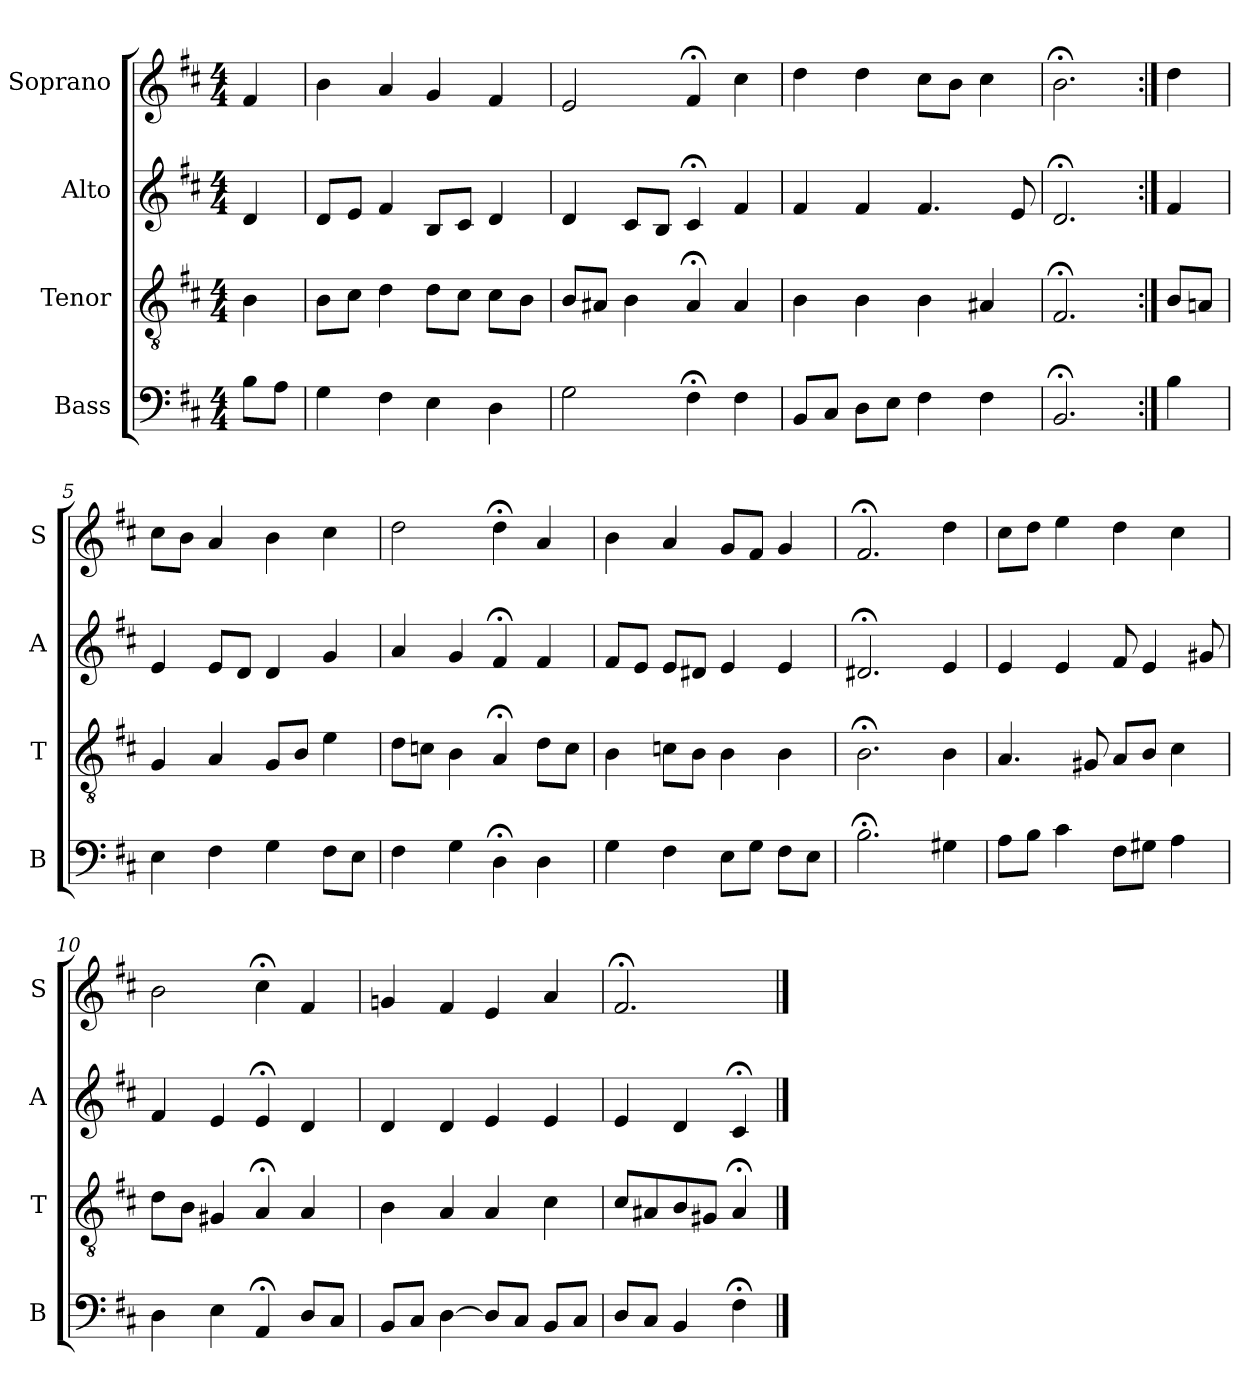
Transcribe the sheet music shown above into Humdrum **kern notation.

**kern	**kern	**kern	**kern
*part4	*part3	*part2	*part1
*staff4	*staff3	*staff2	*staff1
*I"Bass	*I"Tenor	*I"Alto	*I"Soprano
*I'B	*I'T	*I'A	*I'S
*clefF4	*clefGv2	*clefG2	*clefG2
*k[f#c#]	*k[f#c#]	*k[f#c#]	*k[f#c#]
*b:	*b:	*b:	*b:
*M4/4	*M4/4	*M4/4	*M4/4
*MM100	*MM100	*MM100	*MM100
=	=	=	=
8BL	4B	4d	4f#
8AJ	.	.	.
=1	=1	=1	=1
4G	8BL	8dL	4b
.	8c#J	8eJ	.
4F#	4d	4f#	4a
4E	8dL	8BL	4g
.	8c#J	8c#J	.
4D	8c#L	4d	4f#
.	8BJ	.	.
=2	=2	=2	=2
2G	8BL	4d	2e
.	8A#XJ	.	.
.	4B	8c#L	.
.	.	8BJ	.
4F#;<	4A#;<	4c#;<	4f#;<
4F#	4A#	4f#	4cc#
=3	=3	=3	=3
8BBL	4B	4f#	4dd
8C#J	.	.	.
8DL	4B	4f#	4dd
8EJ	.	.	.
4F#	4B	4.f#	8cc#L
.	.	.	8bJ
4F#	4A#X	.	4cc#
.	.	8e	.
=4	=4	=4	=4
2.BB;<	2.F#;<	2.d;<	2.b;<
=:|!	=:|!	=:|!	=:|!
4B	8BL	4f#	4dd
.	8AnJ	.	.
=5	=5	=5	=5
4E	4G	4e	8cc#L
.	.	.	8bJ
4F#	4A	8eL	4a
.	.	8dJ	.
4G	8GL	4d	4b
.	8BJ	.	.
8F#L	4e	4g	4cc#
8EJ	.	.	.
=6	=6	=6	=6
4F#	8dL	4a	2dd
.	8cnJ	.	.
4G	4B	4g	.
4D;<	4A;<	4f#;<	4dd;<
4D	8dL	4f#	4a
.	8cJ	.	.
=7	=7	=7	=7
4G	4B	8f#L	4b
.	.	8eJ	.
4F#	8cnL	8eL	4a
.	8BJ	8d#XJ	.
8EL	4B	4e	8gL
8GJ	.	.	8f#J
8F#L	4B	4e	4g
8EJ	.	.	.
=8	=8	=8	=8
2.B;<	2.B;<	2.d#X;<	2.f#;<
4G#X	4B	4e	4dd
=9	=9	=9	=9
8AL	4.A	4e	8cc#L
8BJ	.	.	8ddJ
4c#	.	4e	4ee
.	8G#X	.	.
8F#L	8AL	8f#	4dd
8G#XJ	8BJ	4e	.
4A	4c#	.	4cc#
.	.	8g#X	.
=10	=10	=10	=10
4D	8dL	4f#	2b
.	8BJ	.	.
4E	4G#X	4e	.
4AA;<	4A;<	4e;<	4cc#;<
8DL	4A	4d	4f#
8C#J	.	.	.
=11	=11	=11	=11
8BBL	4B	4d	4gn
8C#J	.	.	.
[4D	4A	4d	4f#
8DL]	4A	4e	4e
8C#J	.	.	.
8BBL	4c#	4e	4a
8C#J	.	.	.
=12	=12	=12	=12
8DL	8c#L	4e	2.f#;<
8C#J	8A#X	.	.
4BB	8B	4d	.
.	8G#XJ	.	.
4F#;<	4A#;<	4c#;<	.
==	==	==	==
*-	*-	*-	*-
